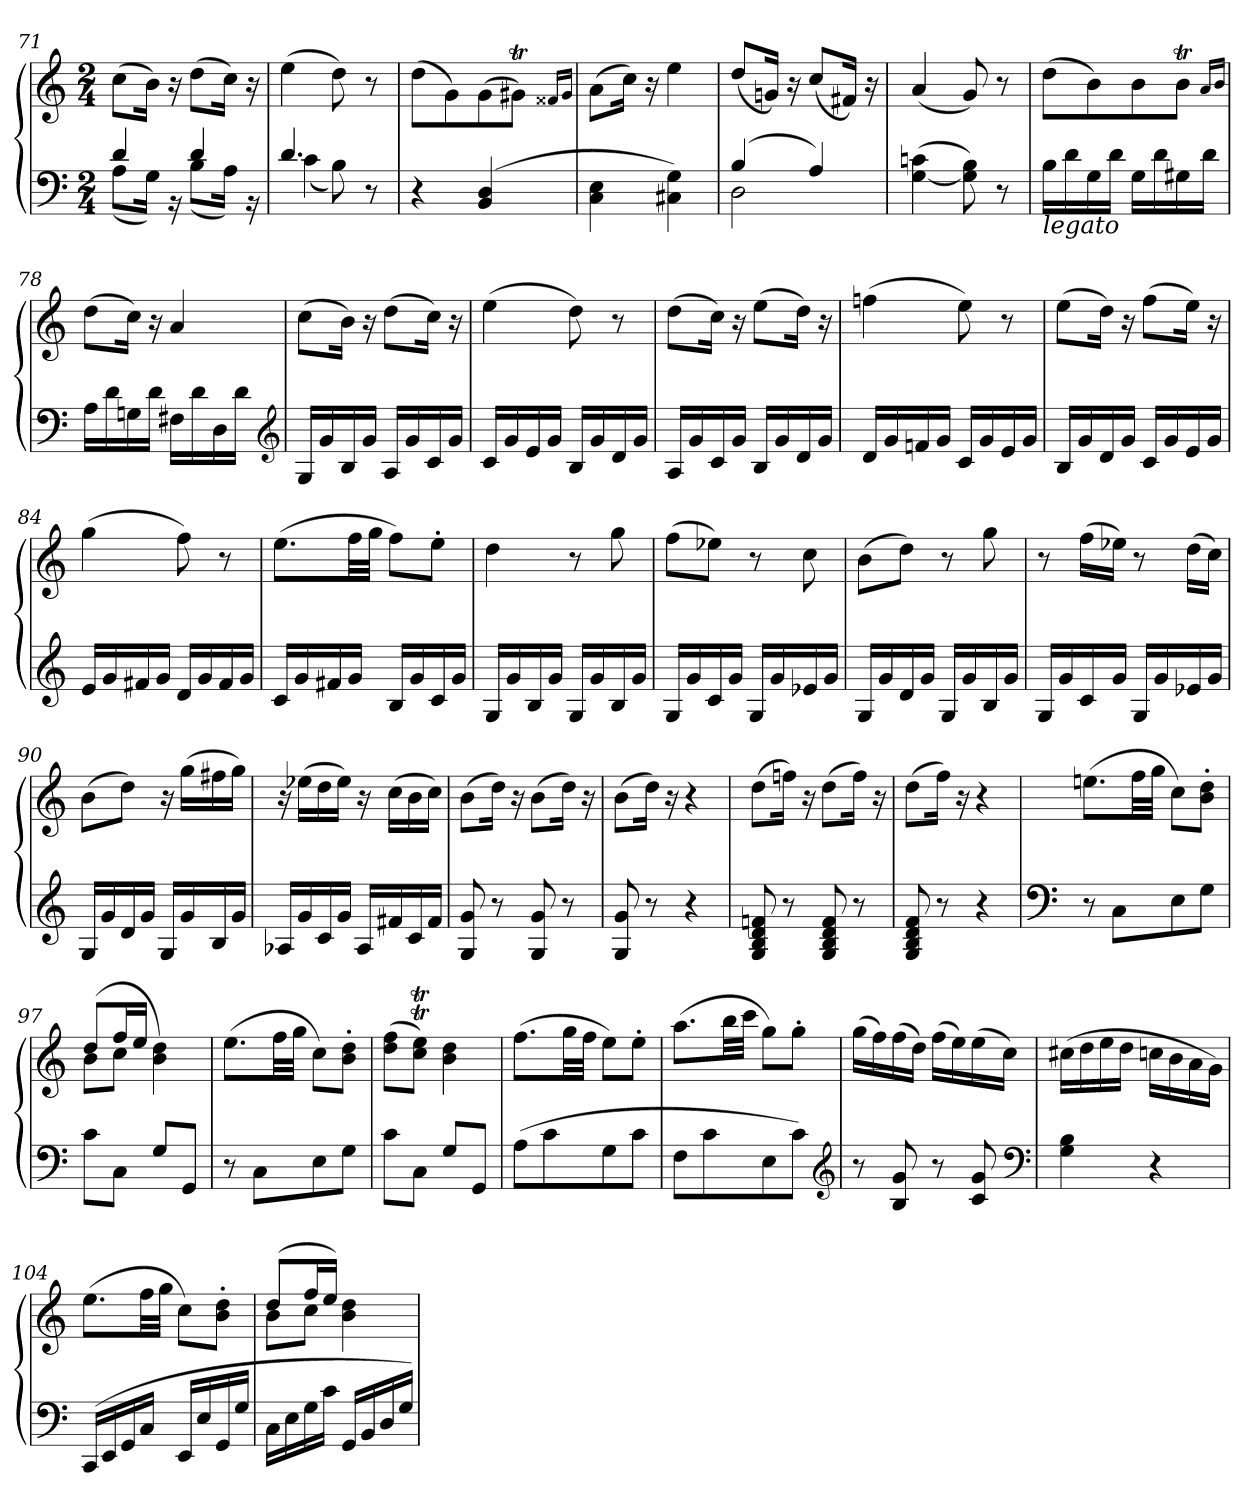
**kern	**kern
*part1	*part1
*staff2	*staff1
*clefF4	*clefG2
*k[]	*k[]
*C:	*C:
*M2/4	*M2/4
=71	=71
*^	*
4d	(8AL	(8ccL
.	16GJk)	16bJk)
.	16r	16r
4d	(8BL	(8ddL
.	16AJk)	16ccJk)
.	16r	16r
=72	=72	=72
4.d	(4c	(4ee
.	8B)	8dd)
8r	8ryy	8r
*v	*v	*
=73	=73
4r	(8dd\L
.	8g\)
(>4BB 4D	(8g\
.	8g#Xt\J)
.	16qf##X/LL
.	16qg#/JJ
=74	=74
4C 4E	(8aL
.	16ccJk)
.	16r
4C#X 4G)	4ee
=75	=75
*^	*
(4B	2D	(8dd/L
.	.	16gn/Jk)
.	.	16r
4A)	.	(8ccL
.	.	16f#XJk)
.	.	16r
*v	*v	*
=76	=76
([4G 4cn	(4a
8G] 8B)	8g)
8r	8r
=77	=77
!LO:TX:b:i:t=legato	!
16BLL	(8ddL
16d	.
16G	8b)
16dJJ	.
16GLL	8b
16d	.
16G#X	8btJ
16dJJ	.
.	16qa/LL
.	16qb/JJ
=78	=78
16ALL	(8ddL
16d	.
16Gn	16ccJk)
16dJJ	16r
16F#XLL	4a
16d	.
16D	.
16dJJ	.
*clefG2	*
=79	=79
16GLL	(8ccL
16g	.
16B	16bJk)
16gJJ	16r
16ALL	(8ddL
16g	.
16c	16ccJk)
16gJJ	16r
=80	=80
16cLL	(4ee
16g	.
16e	.
16gJJ	.
16BLL	8dd)
16g	.
16d	8r
16gJJ	.
=81	=81
16ALL	(8ddL
16g	.
16c	16ccJk)
16gJJ	16r
16BLL	(8eeL
16g	.
16d	16ddJk)
16gJJ	16r
=82	=82
16dLL	(4ffn
16g	.
16fn	.
16gJJ	.
16cLL	8ee)
16g	.
16e	8r
16gJJ	.
=83	=83
16BLL	(8eeL
16g	.
16d	16ddJk)
16gJJ	16r
16cLL	(8ffL
16g	.
16e	16eeJk)
16gJJ	16r
=84	=84
16eLL	(4gg
16g	.
16f#X	.
16gJJ	.
16dLL	8ff)
16g	.
16f#	8r
16gJJ	.
=85	=85
16cLL	(8.eeL
16g	.
16f#X	.
16gJJ	32ffLL
.	32ggJJJ
16BLL	8ffL)
16g	.
16c	8ee'J
16gJJ	.
=86	=86
16GLL	4dd
16g	.
16B	.
16gJJ	.
16GLL	8r
16g	.
16B	8gg
16gJJ	.
=87	=87
16GLL	(8ffL
16g	.
16c	8ee-XJ)
16gJJ	.
16GLL	8r
16g	.
16e-X	8cc
16gJJ	.
=88	=88
16GLL	(8bL
16g	.
16d	8ddJ)
16gJJ	.
16GLL	8r
16g	.
16B	8gg
16gJJ	.
=89	=89
16GLL	8r
16g	.
16c	(16ffLL
16gJJ	16ee-XJJ)
16GLL	8r
16g	.
16e-X	(16ddLL
16gJJ	16ccJJ)
=90	=90
16GLL	(8bL
16g	.
16d	8ddJ)
16gJJ	.
16GLL	16r
16g	(16ggLL
16B	16ff#X
16gJJ	16ggJJ)
=91	=91
16A-XLL	16r
16g	(16ee-XLL
16c	16dd
16gJJ	16ee-JJ)
16A-LL	16r
16f#X	(16ccLL
16c	16b
16f#JJ	16ccJJ)
=92	=92
8G 8g	(8bL
8r	16ddJk)
.	16r
8G 8g	(8bL
8r	16ddJk)
.	16r
=93	=93
8G 8g	(8bL
8r	16ddJk)
.	16r
4r	4r
=94	=94
8G 8B 8d 8fn	(8ddL
8r	16ffnJk)
.	16r
8G 8B 8d 8f	(8ddL
8r	16ffJk)
.	16r
=95	=95
8G 8B 8d 8f	(8ddL
8r	16ffJk)
.	16r
4r	4r
=96	=96
*clefF4	*
8r	(8.eenL
8CL	.
.	32ffLL
.	32ggJJJ
8E	8ccL)
8GJ	8b' 8dd'J
=97	=97
*	*^
8cL	(8ddL	8bL
8CJ	16ffL	8ccJ
.	16eeJJ	.
8GL	4ryy	4b 4dd)
8GGJ	.	.
*	*v	*v
=98	=98
8r	(8.eeL
8CL	.
.	32ffLL
.	32ggJJJ
8E	8ccL)
8GJ	8b' 8dd'J
=99	=99
8cL	(8dd 8ffL
8CJ	8ccT 8eeTJ)
8GL	4b 4dd
8GGJ	.
=100	=100
(8AL	(8.ffL
8c	.
.	32ggLL
.	32ffJJJ
8G	8eeL)
8cJ	8ee'J
=101	=101
8FL	(8.aaL
8c	.
.	32bbLL
.	32cccJJJ
8E	8ggL)
8cJ)	8gg'J
*clefG2	*
=102	=102
8r	(16ggLL
.	16ff)
8B 8g	(16ff
.	16ddJJ)
8r	(16ffLL
.	16ee)
8c 8g	(16ee
.	16ccJJ)
*clefF4	*
=103	=103
4G 4B	(16cc#XLL
.	16dd
.	16ee
.	16ddJJ
4r	16ccn\LL
.	16b\
.	16a\
.	16g\JJ)
=104	=104
(>16CCLL	(8.eeL
16EE	.
16GG	.
16CJJ	32ffLL
.	32ggJJJ
16EELL	8ccL)
16E	.
16GG	8b' 8dd'J
16GJJ	.
=105	=105
*	*^
16CLL	(8ddL	8bL
16E	.	.
16G	16ffL	8ccJ
16cJJ	16eeJJ)	.
16GGLL	4ryy	4b 4dd
16BB	.	.
16D	.	.
16GJJ)	.	.
*	*v	*v
=	=
*-	*-
